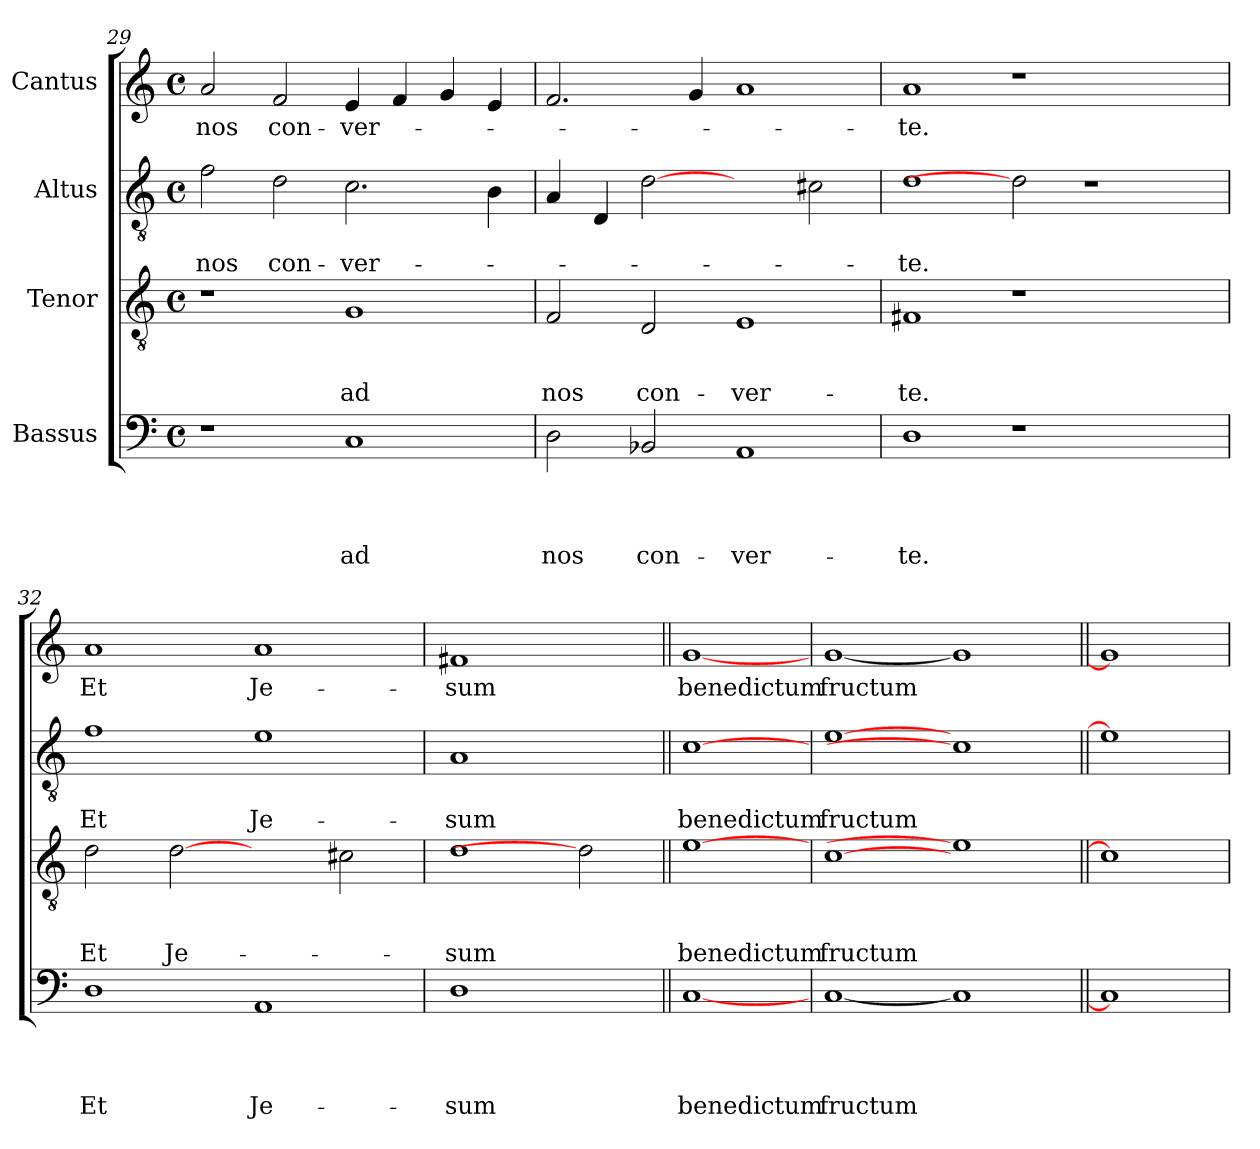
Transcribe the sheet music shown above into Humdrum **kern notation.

**kern	**text	**text	**text	**text	**kern	**text	**text	**text	**kern	**text	**text	**kern	**text
*part4	*part4	*part4	*part4	*part4	*part3	*part3	*part3	*part3	*part2	*part2	*part2	*part1	*part1
*staff4	*staff4	*staff4	*staff4	*staff4	*staff3	*staff3	*staff3	*staff3	*staff2	*staff2	*staff2	*staff1	*staff1
*I"Bassus	*	*	*	*	*I"Tenor	*	*	*	*I"Altus	*	*	*I"Cantus	*
!!LO:LB:g=z
*clefF4	*	*	*	*	*clefGv2	*	*	*	*clefGv2	*	*	*clefG2	*
*k[]	*	*	*	*	*k[]	*	*	*	*k[]	*	*	*k[]	*
*C:	*	*	*	*	*C:	*	*	*	*C:	*	*	*C:	*
*M4/4	*	*	*	*	*M4/4	*	*	*	*M4/4	*	*	*M4/4	*
*met(c)	*	*	*	*	*met(c)	*	*	*	*met(c)	*	*	*met(c)	*
=29	=29	=29	=29	=29	=29	=29	=29	=29	=29	=29	=29	=29	=29
!	!	!	!	!	!	!	!	!	!	!	!LO:LY:b	!	!LO:LY:b
1r	.	.	.	.	1r	.	.	.	2f\	.	-nos	2a/	-nos
!	!	!	!	!	!	!	!	!	!	!	!LO:LY:b	!	!LO:LY:b
.	.	.	.	.	.	.	.	.	2d\	.	con-	2f/	con-
!	!	!	!	!LO:LY:b	!	!	!	!LO:LY:b	!	!	!LO:LY:b	!	!LO:LY:b
1C	.	.	.	-ad	1G	.	.	ad	2.c\	.	-ver-	4e/	-ver-
.	.	.	.	.	.	.	.	.	.	.	.	4f/	.
.	.	.	.	.	.	.	.	.	.	.	.	4g/	.
.	.	.	.	.	.	.	.	.	4B\	.	.	4e/	.
=30	=30	=30	=30	=30	=30	=30	=30	=30	=30	=30	=30	=30	=30
!	!	!	!	!LO:LY:b	!	!	!	!LO:LY:b	!	!	!	!	!
2D\	.	.	.	nos	2F/	.	.	nos	4A/	.	.	2.f/	.
.	.	.	.	.	.	.	.	.	4D/	.	.	.	.
!	!	!	!	!LO:LY:b	!	!	!	!LO:LY:b	!	!	!	!	!
2BB-X/	.	.	.	con-	2D/	.	.	con-	[2d	.	.	.	.
.	.	.	.	.	.	.	.	.	.	.	.	4g/	.
!	!	!	!	!LO:LY:b	!	!	!	!LO:LY:b	!	!	!	!	!
1AA	.	.	.	-ver-	1E	.	.	-ver-	2ryy	.	.	1a	.
.	.	.	.	.	.	.	.	.	2c#X\	.	.	.	.
=31	=31	=31	=31	=31	=31	=31	=31	=31	=31	=31	=31	=31	=31
!	!	!	!	!LO:LY:b	!	!	!	!LO:LY:b	!	!	!LO:LY:b	!	!LO:LY:b
1D	.	.	.	-te.	1F#X	.	.	-te.	1d	.	-te.	1a	-te.
1r	.	.	.	.	1r	.	.	.	2d]	.	.	1r	.
.	.	.	.	.	.	.	.	.	1r	.	.	.	.
2ryy	.	.	.	.	2ryy	.	.	.	.	.	.	2ryy	.
=32	=32	=32	=32	=32	=32	=32	=32	=32	=32	=32	=32	=32	=32
!	!	!	!	!LO:LY:b	!	!	!	!LO:LY:b	!	!	!LO:LY:b	!	!LO:LY:b
1D	.	.	.	Et	2d\	.	.	Et	1f	.	Et	1a	Et
!	!	!	!	!	!	!	!	!LO:LY:b	!	!	!	!	!
.	.	.	.	.	[2d	.	.	Je-	.	.	.	.	.
!	!	!	!	!LO:LY:b	!	!	!	!	!	!	!LO:LY:b	!	!LO:LY:b
1AA	.	.	.	Je-	2ryy	.	.	.	1e	.	Je-	1a	Je-
.	.	.	.	.	2c#X\	.	.	.	.	.	.	.	.
=33	=33	=33	=33	=33	=33	=33	=33	=33	=33	=33	=33	=33	=33
!	!	!	!	!LO:LY:b	!	!	!	!LO:LY:b	!	!	!LO:LY:b	!	!LO:LY:b
1D	.	.	.	-sum	1d	.	.	-sum	1A	.	-sum	1f#X	-sum
2ryy	.	.	.	.	2d]	.	.	.	2ryy	.	.	2ryy	.
=34||	=34||	=34||	=34||	=34||	=34||	=34||	=34||	=34||	=34||	=34||	=34||	=34||	=34||
!	!	!	!	!LO:LY:b	!	!	!	!LO:LY:b	!	!	!LO:LY:b	!	!LO:LY:b
[1C	.	.	.	benedictum	[1e	.	.	benedictum	[1c	.	benedictum	[1g	benedictum
=35	=35	=35	=35	=35	=35	=35	=35	=35	=35	=35	=35	=35	=35
!	!	!	!	!LO:LY:b	!	!	!	!LO:LY:b	!	!	!LO:LY:b	!	!LO:LY:b
[1C	.	.	.	fructum	[1c	.	.	fructum	[1e	.	fructum	[1g	fructum
1C]	.	.	.	.	1e]	.	.	.	1c]	.	.	1g]	.
=36||	=36||	=36||	=36||	=36||	=36||	=36||	=36||	=36||	=36||	=36||	=36||	=36||	=36||
1C]	.	.	.	.	1c]	.	.	.	1e]	.	.	1g]	.
=	=	=	=	=	=	=	=	=	=	=	=	=	=
*-	*-	*-	*-	*-	*-	*-	*-	*-	*-	*-	*-	*-	*-
